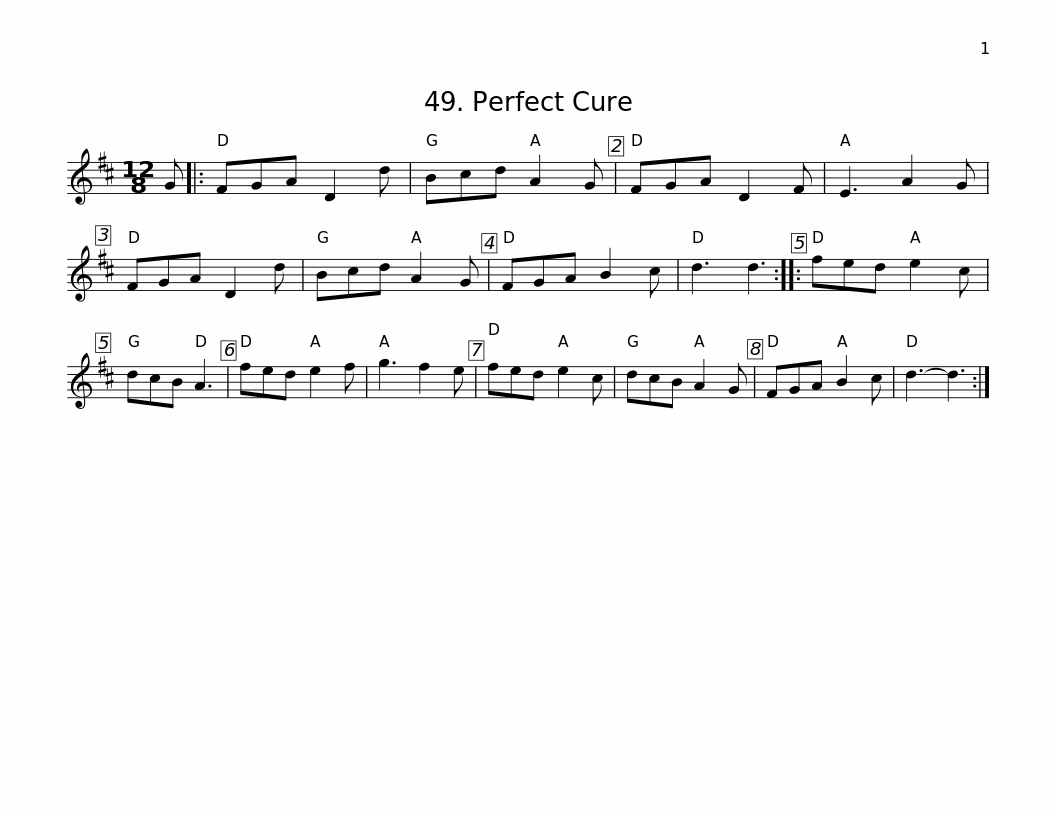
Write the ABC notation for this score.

X:1
L:1/8
M:12/8
I:linebreak $
K:D
V:1 treble
V:1
 G |: FGA D2 d | Bcd A2 G | FGA D2 F | E3 A2 G | %5
 FGA D2 d | Bcd A2 G | FGA B2 c | d3 d3 ::$ fed e2 c | %10
 dcB A3 | fed e2 f | g3 f2 e | fed e2 c | dcB A2 G | %15
 FGA B2 c | d3- d3 :| %17
